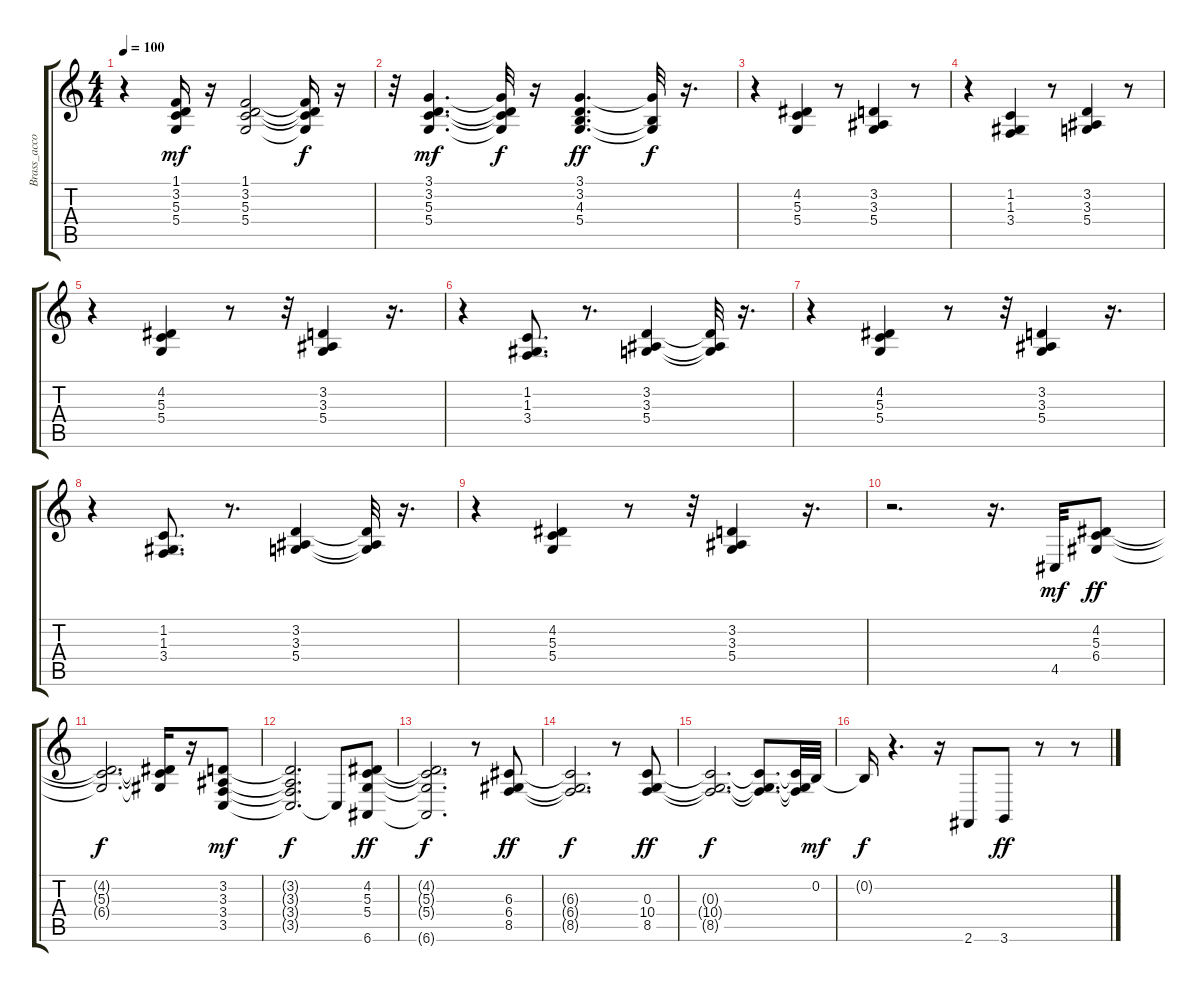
\track ("Brass_accord" "Brass_acco") {instrument lead8bassandlead}
\staff {score tabs}
\tuning (E4 B3 G3 D3 A2 E2) {hide}
\ts (4 4)
\tempo 100
\clef g2
\ks c
r.4{dy f} (1.1 3.2 5.3 5.4).16{dy mf} r.16 (1.1 3.2 5.3 5.4).2 (1.1{t} 3.2{t} 5.3{t} 5.4{t}).16{dy f} r.16 |
r.32 (3.1 3.2 5.3 5.4).4{d dy mf} (3.1{t} 3.2{t} 5.3{t} 5.4{t}).32{dy f} r.16 (3.1 3.2 4.3 5.4).4{d dy ff} (3.1{t} 4.3{t} 5.4{t}).32{dy f} r.16{d} |
r.4 (4.2 5.3 5.4).4 r.8 (3.2 3.3 5.4).4 r.8 |
r.4 (1.2 1.3 3.4).4 r.8 (3.2 3.3 5.4).4 r.8 |
r.4 (4.2 5.3 5.4).4 r.8 r.32 (3.2 3.3 5.4).4 r.16{d} |
r.4 (1.2 1.3 3.4).8{d} r.8{d} (3.2 3.3 5.4).4 (3.2{t} 3.3{t} 5.4{t}).32 r.16{d} |
r.4 (4.2 5.3 5.4).4 r.8 r.32 (3.2 3.3 5.4).4 r.16{d} |
r.4 (1.2 1.3 3.4).8{d} r.8{d} (3.2 3.3 5.4).4 (3.2{t} 3.3{t} 5.4{t}).32 r.16{d} |
r.4 (4.2 5.3 5.4).4 r.8 r.32 (3.2 3.3 5.4).4 r.16{d} |
r.2{d} r.16{d} 4.5.32{dy mf} (4.2 5.3 6.4).8{dy ff} |
(4.2{t} 5.3{t} 6.4{t}).2{d dy f} (4.2{t} 5.3{t} 6.4{t}).16 r.16 (3.2 3.3 3.4 3.5).8{dy mf} |
(3.2{t} 3.3{t} 3.4{t} 3.5{t}).2{d dy f} 3.5{t}.8 (4.2 5.3 5.4 6.6).8{dy ff} |
(4.2{t} 5.3{t} 5.4{t} 6.6{t}).2{d dy f} r.8 (6.3 6.4 8.5).8{dy ff volume 16} |
(6.3{t} 6.4{t} 8.5{t}).2{d dy f} r.8 (0.3 10.4 8.5).8{dy ff} |
(0.3{t} 10.4{t} 8.5{t}).2{d dy f} (0.3{t} 10.4{t} 8.5{t}).8{d} (0.3{t} 10.4{t} 8.5{t}).32 0.2.32{dy mf} |
0.2{t}.16{dy f} r.4{d} r.16 2.6.8 3.6.8{dy ff} r.8 r.8
